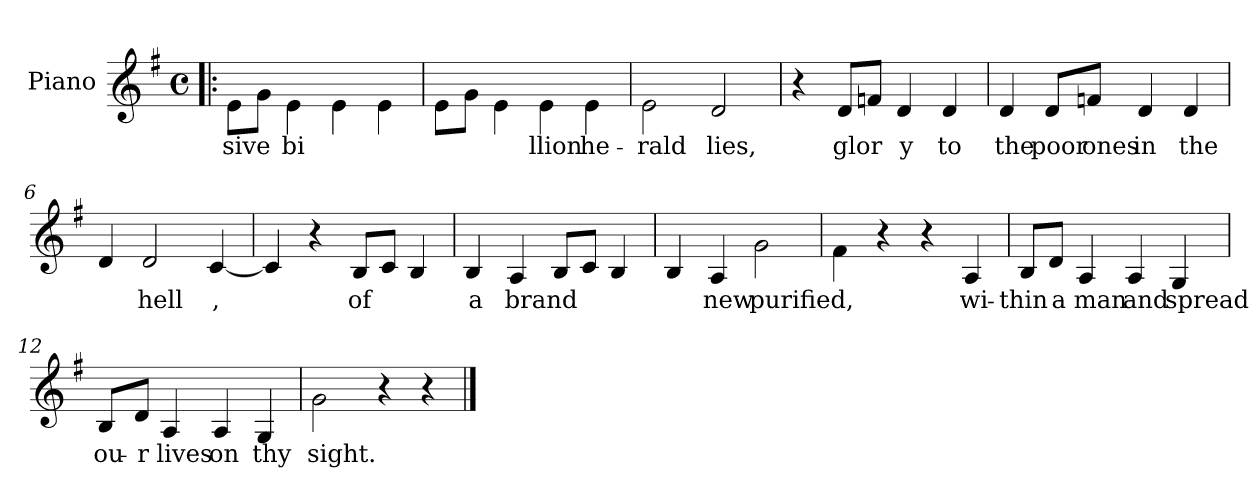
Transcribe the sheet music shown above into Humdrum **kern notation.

**kern	**text
*part1	*part1
*staff1	*staff1
*I"Piano	*
*I'Pno.	*
*clefG2	*
*k[f#]	*
*G:	*
*M4/4	*
*met(c)	*
=1!|:	=1!|:
8e\L	sive
8g\J	--
4e\	bi-
4e\	--
4e\	--
=2	=2
8e\L	--
8g\J	--
4e\	--
4e\	-llion
4e\	he-
=3	=3
2e\	-rald
2d/	lies,
=4	=4
4r	.
8d/L	glor-
8fn/J	--
4d/	-y
4d/	to
=5	=5
4d/	the
8d/L	poor
8fn/J	ones
4d/	in
4d/	the
=6	=6
4d/	--
2d/	hell
[4c/	-,
=7	=7
4c/]	.
4r	.
8B/L	of
8c/J	--
4B/	--
=8	=8
4B/	a
4A/	brand
8B/L	--
8c/J	--
4B/	--
=9	=9
4B/	--
4A/	new
2g\	purified,
=10	=10
4f#\	.
4r	.
4r	.
4A/	wi-
=11	=11
8B/L	-thin
8d/J	a
4A/	man
4A/	and
4G/	spread
=12	=12
8B/L	ou-
8d/J	-r
4A/	lives
4A/	on
4G/	thy
=13	=13
2g\	sight.
4r	.
4r	.
==	==
*-	*-
